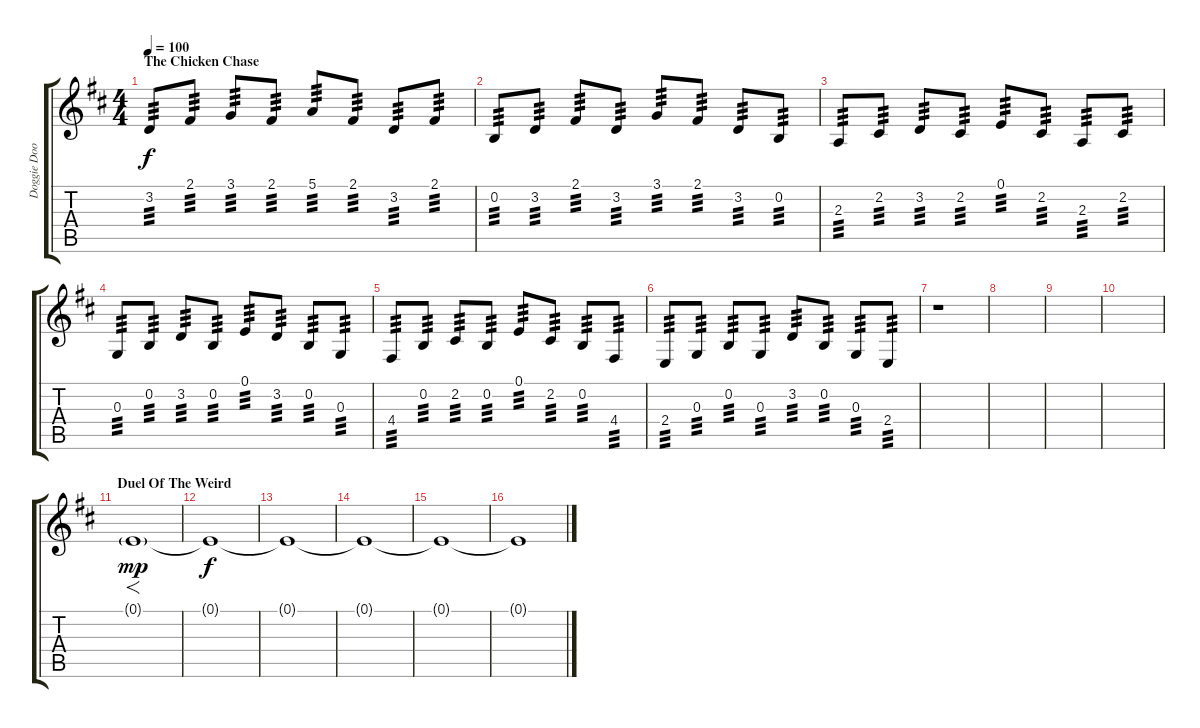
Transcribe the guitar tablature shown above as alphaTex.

\track ("Doggie Doo (Marimba 'n FX)" "Doggie Doo") {instrument marimba}
\staff {score tabs}
\tuning (E4 B3 G3 D3 A2 E2) {hide}
\ts (4 4)
\section ("" "The Chicken Chase")
\tempo 100
\clef g2
\ks d
3.2.8{tp 3 dy f} 2.1.8{tp 3} 3.1.8{tp 3} 2.1.8{tp 3} 5.1.8{tp 3} 2.1.8{tp 3} 3.2.8{tp 3} 2.1.8{tp 3} |
0.2.8{tp 3} 3.2.8{tp 3} 2.1.8{tp 3} 3.2.8{tp 3} 3.1.8{tp 3} 2.1.8{tp 3} 3.2.8{tp 3} 0.2.8{tp 3} |
2.3.8{tp 3} 2.2.8{tp 3} 3.2.8{tp 3} 2.2.8{tp 3} 0.1.8{tp 3} 2.2.8{tp 3} 2.3.8{tp 3} 2.2.8{tp 3} |
0.3.8{tp 3} 0.2.8{tp 3} 3.2.8{tp 3} 0.2.8{tp 3} 0.1.8{tp 3} 3.2.8{tp 3} 0.2.8{tp 3} 0.3.8{tp 3} |
4.4.8{tp 3} 0.2.8{tp 3} 2.2.8{tp 3} 0.2.8{tp 3} 0.1.8{tp 3} 2.2.8{tp 3} 0.2.8{tp 3} 4.4.8{tp 3} |
2.4.8{tp 3} 0.3.8{tp 3} 0.2.8{tp 3} 0.3.8{tp 3} 3.2.8{tp 3} 0.2.8{tp 3} 0.3.8{tp 3} 2.4.8{tp 3} |
r.1 |
|
|
|
\section ("" "Duel Of The Weird")
0.1{g}.1{f dy mp instrument applause} |
0.1{t}.1{dy f} |
0.1{t}.1 |
0.1{t}.1 |
0.1{t}.1 |
0.1{t}.1
